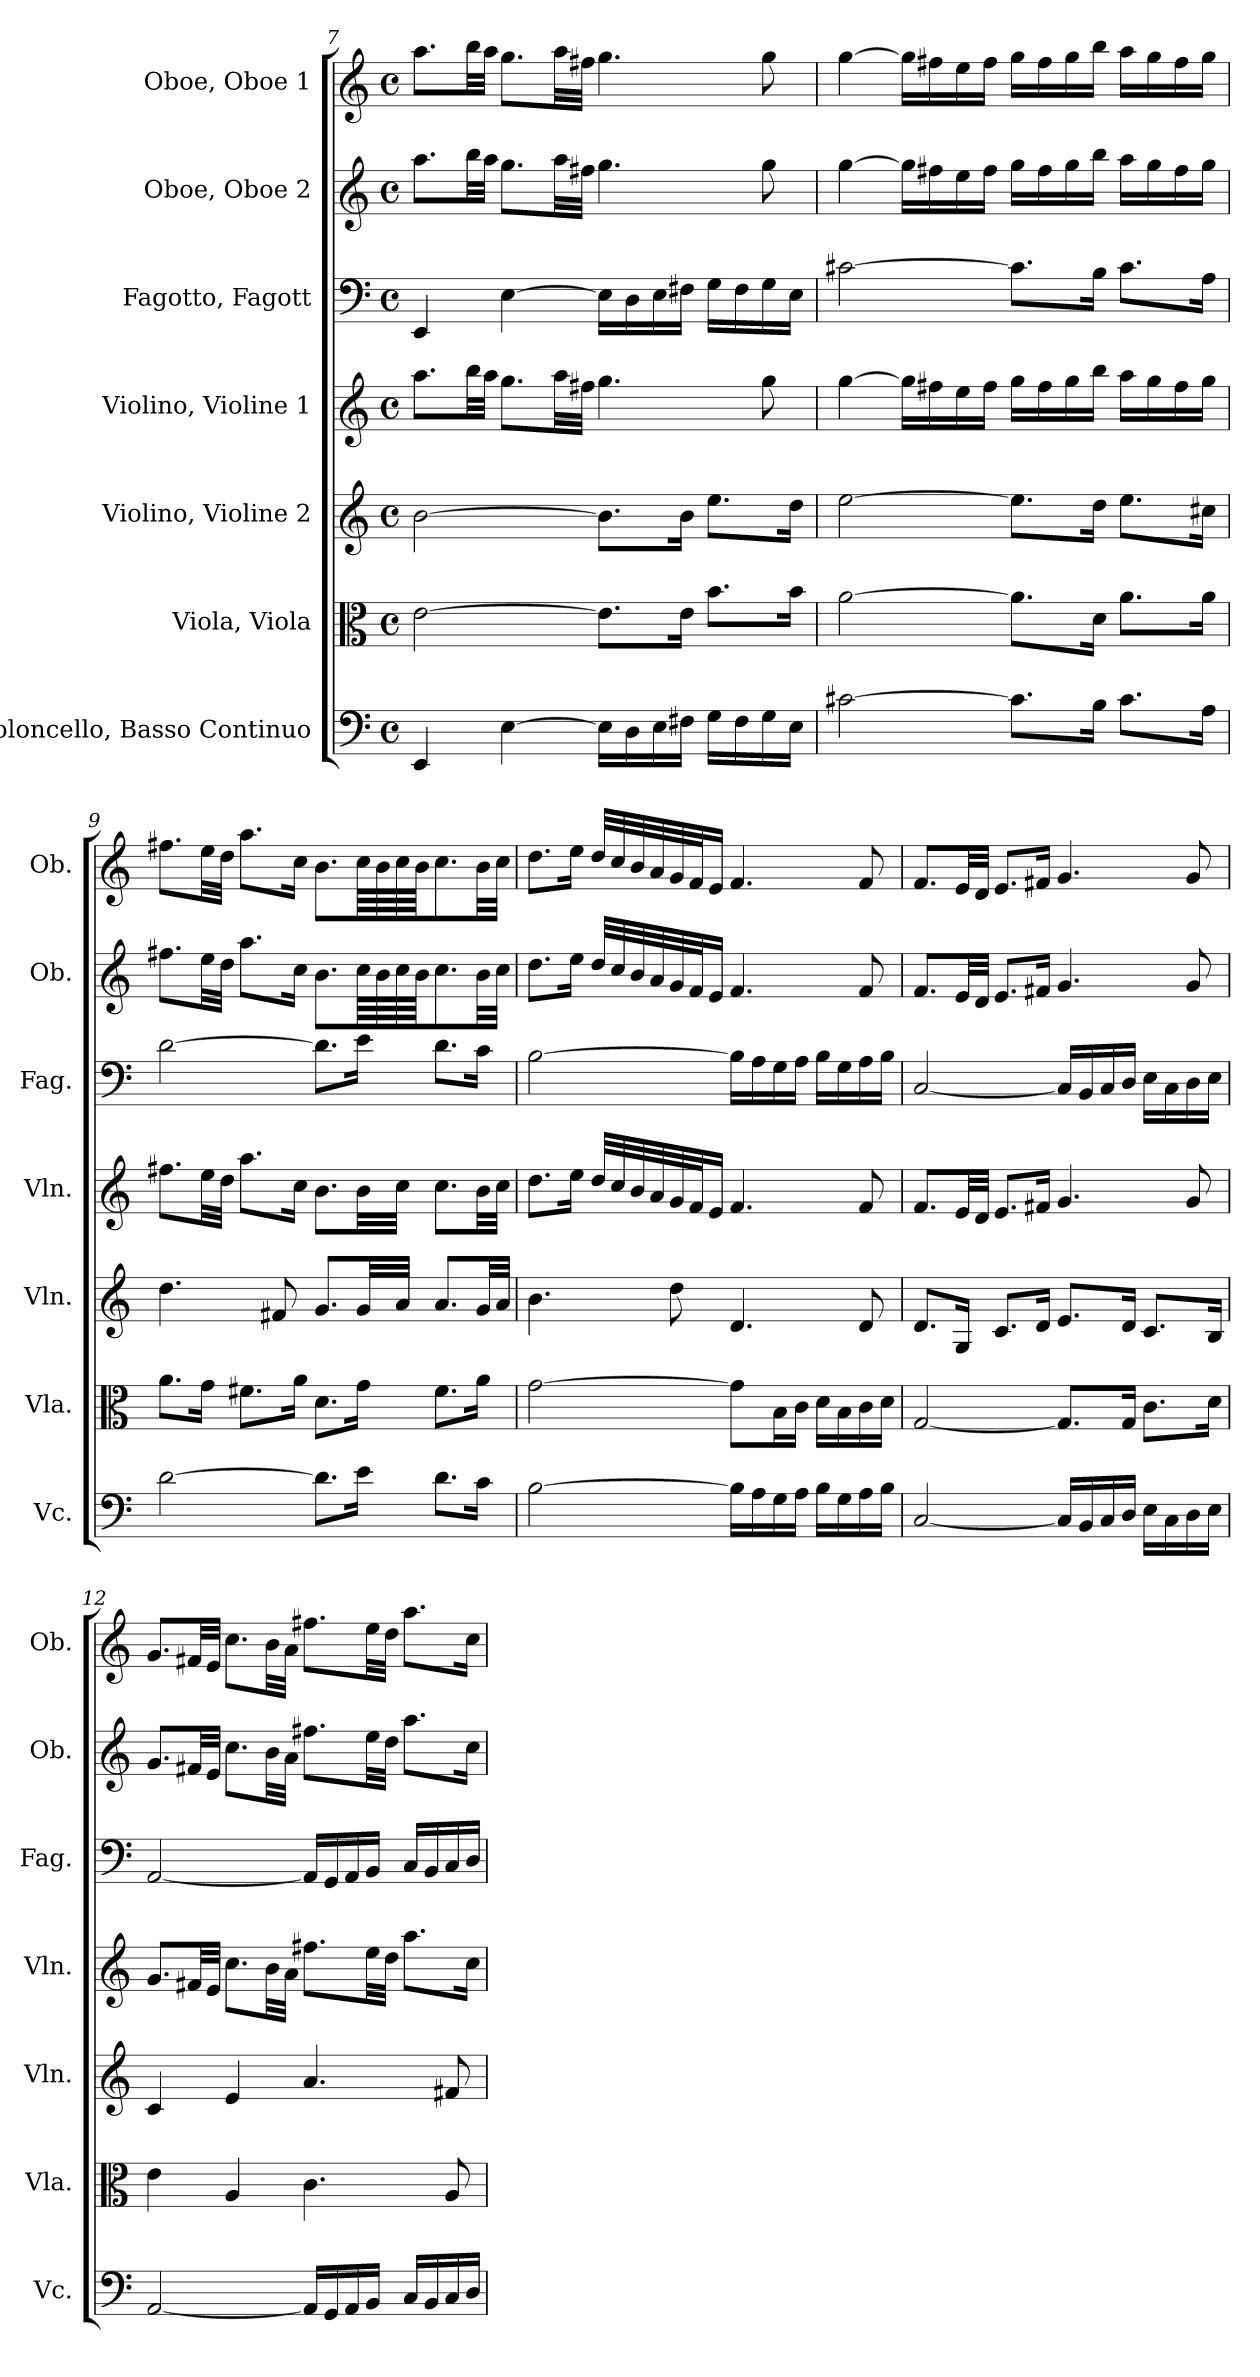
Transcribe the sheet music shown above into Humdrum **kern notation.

**kern	**kern	**kern	**kern	**kern	**kern	**kern
*part7	*part6	*part5	*part4	*part3	*part2	*part1
*staff7	*staff6	*staff5	*staff4	*staff3	*staff2	*staff1
*I"Violoncello, Basso Continuo	*I"Viola, Viola	*I"Violino, Violine 2	*I"Violino, Violine 1	*I"Fagotto, Fagott	*I"Oboe, Oboe 2	*I"Oboe, Oboe 1
*I'Vc.	*I'Vla.	*I'Vln.	*I'Vln.	*I'Fag.	*I'Ob.	*I'Ob.
*clefF4	*clefC3	*clefG2	*clefG2	*clefF4	*clefG2	*clefG2
*k[]	*k[]	*k[]	*k[]	*k[]	*k[]	*k[]
*M4/4	*M4/4	*M4/4	*M4/4	*M4/4	*M4/4	*M4/4
*met(c)	*met(c)	*met(c)	*met(c)	*met(c)	*met(c)	*met(c)
=7	=7	=7	=7	=7	=7	=7
4EE/	[2e\	[2b\	8.aa\L	4EE/	8.aa\L	8.aa\L
.	.	.	32bb\LL	.	32bb\LL	32bb\LL
.	.	.	32aa\JJJ	.	32aa\JJJ	32aa\JJJ
[4E\	.	.	8.gg\L	[4E\	8.gg\L	8.gg\L
.	.	.	32aa\LL	.	32aa\LL	32aa\LL
.	.	.	32ff#X\JJJ	.	32ff#X\JJJ	32ff#X\JJJ
16E\LL]	8.e\L]	8.b\L]	4.gg\	16E\LL]	4.gg\	4.gg\
16D\	.	.	.	16D\	.	.
16E\	.	.	.	16E\	.	.
16F#X\JJ	16e\Jk	16b\Jk	.	16F#X\JJ	.	.
16G\LL	8.b\L	8.ee\L	.	16G\LL	.	.
16F#\	.	.	.	16F#\	.	.
16G\	.	.	8gg\	16G\	8gg\	8gg\
16E\JJ	16b\Jk	16dd\Jk	.	16E\JJ	.	.
=8	=8	=8	=8	=8	=8	=8
[2c#X\	[2a\	[2ee\	[4gg\	[2c#X\	[4gg\	[4gg\
.	.	.	16gg\LL]	.	16gg\LL]	16gg\LL]
.	.	.	16ff#X\	.	16ff#X\	16ff#X\
.	.	.	16ee\	.	16ee\	16ee\
.	.	.	16ff#\JJ	.	16ff#\JJ	16ff#\JJ
8.c#\L]	8.a\L]	8.ee\L]	16gg\LL	8.c#\L]	16gg\LL	16gg\LL
.	.	.	16ff#\	.	16ff#\	16ff#\
.	.	.	16gg\	.	16gg\	16gg\
16B\Jk	16d\Jk	16dd\Jk	16bb\JJ	16B\Jk	16bb\JJ	16bb\JJ
8.c#\L	8.a\L	8.ee\L	16aa\LL	8.c#\L	16aa\LL	16aa\LL
.	.	.	16gg\	.	16gg\	16gg\
.	.	.	16ff#\	.	16ff#\	16ff#\
16A\Jk	16a\Jk	16cc#X\Jk	16gg\JJ	16A\Jk	16gg\JJ	16gg\JJ
!!LO:LB:g=z
=9	=9	=9	=9	=9	=9	=9
[2d\	8.a\L	4.dd\	8.ff#X\L	[2d\	8.ff#X\L	8.ff#X\L
.	16g\Jk	.	32ee\LL	.	32ee\LL	32ee\LL
.	.	.	32dd\JJJ	.	32dd\JJJ	32dd\JJJ
.	8.f#X\L	.	8.aa\L	.	8.aa\L	8.aa\L
.	.	8f#X/	.	.	.	.
.	16a\Jk	.	16cc\Jk	.	16cc\Jk	16cc\Jk
8.d\L]	8.d\L	8.g/L	8.b\L	8.d\L]	8.b\L	8.b\L
16e\Jk	16g\Jk	32g/LL	32b\LL	16e\Jk	64cc\LLL	64cc\LLL
.	.	.	.	.	64b\	64b\
.	.	32a/JJJ	32cc\JJJ	.	64cc\	64cc\
.	.	.	.	.	64b\JJJ	64b\JJJ
8.d\L	8.f#\L	8.a/L	8.cc\L	8.d\L	8.cc\	8.cc\
16c\Jk	16a\Jk	32g/LL	32b\LL	16c\Jk	32b\LL	32b\LL
.	.	32a/JJJ	32cc\JJJ	.	32cc\JJJ	32cc\JJJ
=10	=10	=10	=10	=10	=10	=10
[2B\	[2g\	4.b\	8.dd\L	[2B\	8.dd\L	8.dd\L
.	.	.	16ee\Jk	.	16ee\Jk	16ee\Jk
.	.	.	32dd/LLL	.	32dd/LLL	32dd/LLL
.	.	.	32cc/	.	32cc/	32cc/
.	.	.	32b/	.	32b/	32b/
.	.	.	32a/	.	32a/	32a/
.	.	8dd\	32g/	.	32g/	32g/
.	.	.	32f/J	.	32f/J	32f/J
.	.	.	16e/JJ	.	16e/JJ	16e/JJ
16B\LL]	8g\L]	4.d/	4.f/	16B\LL]	4.f/	4.f/
16A\	.	.	.	16A\	.	.
16G\	16B\L	.	.	16G\	.	.
16A\JJ	16c\JJ	.	.	16A\JJ	.	.
16B\LL	16d\LL	.	.	16B\LL	.	.
16G\	16B\	.	.	16G\	.	.
16A\	16c\	8d/	8f/	16A\	8f/	8f/
16B\JJ	16d\JJ	.	.	16B\JJ	.	.
=11	=11	=11	=11	=11	=11	=11
[2C/	[2G/	8.d/L	8.f/L	[2C/	8.f/L	8.f/L
.	.	16G/Jk	32e/LL	.	32e/LL	32e/LL
.	.	.	32d/JJJ	.	32d/JJJ	32d/JJJ
.	.	8.c/L	8.e/L	.	8.e/L	8.e/L
.	.	16d/Jk	16f#X/Jk	.	16f#X/Jk	16f#X/Jk
16C/LL]	8.G/L]	8.e/L	4.g/	16C/LL]	4.g/	4.g/
16BB/	.	.	.	16BB/	.	.
16C/	.	.	.	16C/	.	.
16D/JJ	16G/Jk	16d/Jk	.	16D/JJ	.	.
16E\LL	8.c\L	8.c/L	.	16E\LL	.	.
16C\	.	.	.	16C\	.	.
16D\	.	.	8g/	16D\	8g/	8g/
16E\JJ	16d\Jk	16B/Jk	.	16E\JJ	.	.
!!LO:PB:g=z
=12	=12	=12	=12	=12	=12	=12
[2AA/	4e\	4c/	8.g/L	[2AA/	8.g/L	8.g/L
.	.	.	32f#X/LL	.	32f#X/LL	32f#X/LL
.	.	.	32e/JJJ	.	32e/JJJ	32e/JJJ
.	4A/	4e/	8.cc\L	.	8.cc\L	8.cc\L
.	.	.	32b\LL	.	32b\LL	32b\LL
.	.	.	32a\JJJ	.	32a\JJJ	32a\JJJ
16AA/LL]	4.c\	4.a/	8.ff#X\L	16AA/LL]	8.ff#X\L	8.ff#X\L
16GG/	.	.	.	16GG/	.	.
16AA/	.	.	.	16AA/	.	.
16BB/JJ	.	.	32ee\LL	16BB/JJ	32ee\LL	32ee\LL
.	.	.	32dd\JJJ	.	32dd\JJJ	32dd\JJJ
16C/LL	.	.	8.aa\L	16C/LL	8.aa\L	8.aa\L
16BB/	.	.	.	16BB/	.	.
16C/	8A/	8f#X/	.	16C/	.	.
16D/JJ	.	.	16cc\Jk	16D/JJ	16cc\Jk	16cc\Jk
=	=	=	=	=	=	=
*-	*-	*-	*-	*-	*-	*-
